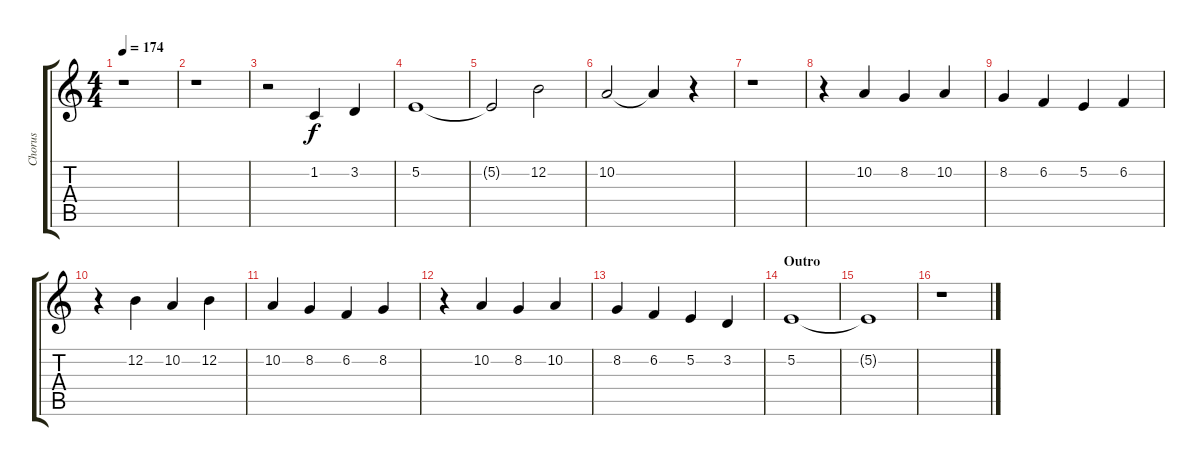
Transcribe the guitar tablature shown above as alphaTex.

\track ("Chorus" "Chorus") {instrument trumpet}
\staff {score tabs}
\tuning (E4 B3 G3 D3 A2 E2) {hide}
\ts (4 4)
\tempo 174
\clef g2
\ks c
r.1{dy f} |
r.1 |
r.2 1.2.4 3.2.4 |
5.2.1 |
5.2{t}.2 12.2.2 |
10.2.2 10.2{t}.4 r.4 |
r.1 |
r.4 10.2.4 8.2.4 10.2.4 |
8.2.4 6.2.4 5.2.4 6.2.4 |
r.4 12.2.4 10.2.4 12.2.4 |
10.2.4 8.2.4 6.2.4 8.2.4 |
r.4 10.2.4 8.2.4 10.2.4 |
8.2.4 6.2.4 5.2.4 3.2.4 |
\section ("" "Outro")
5.2.1 |
5.2{t}.1 |
r.1
